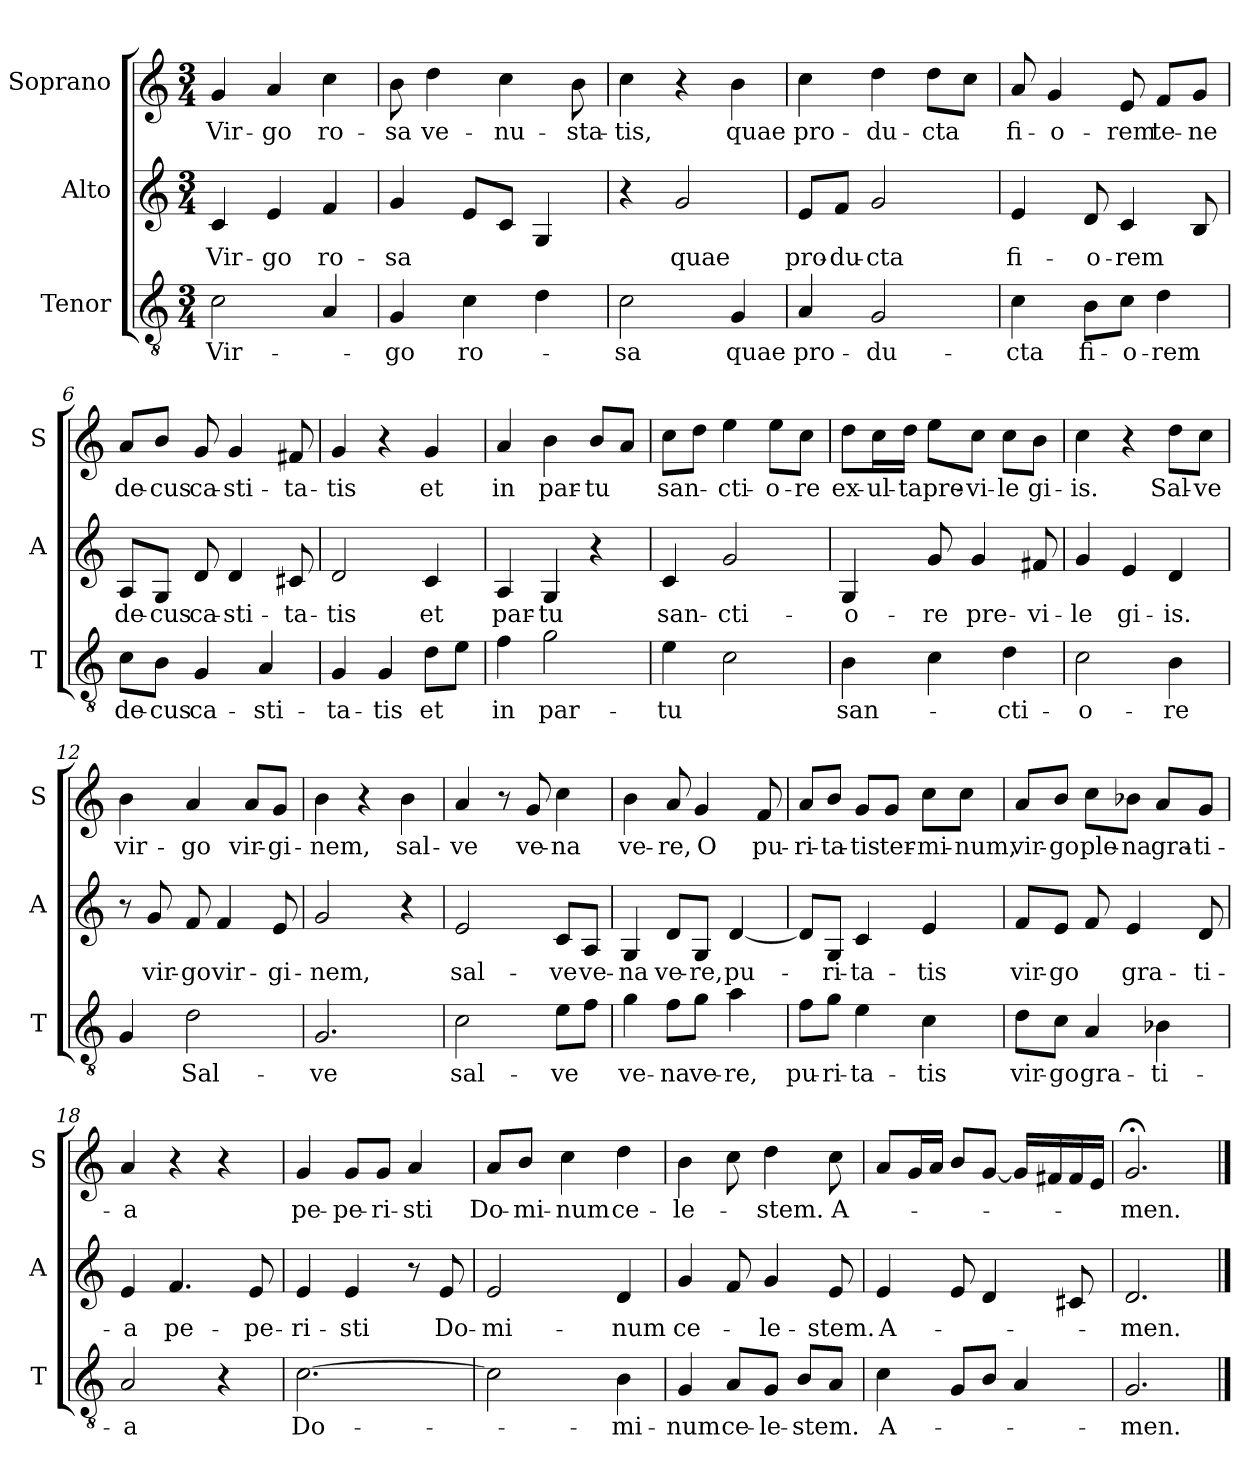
**kern	**text	**kern	**text	**kern	**text
*part3	*part3	*part2	*part2	*part1	*part1
*staff3	*staff3	*staff2	*staff2	*staff1	*staff1
*I"Tenor	*	*I"Alto	*	*I"Soprano	*
*I'T	*	*I'A	*	*I'S	*
*clefGv2	*	*clefG2	*	*clefG2	*
*k[]	*	*k[]	*	*k[]	*
*C:	*	*C:	*	*C:	*
*M3/4	*	*M3/4	*	*M3/4	*
=1	=1	=1	=1	=1	=1
!	!LO:LY:b	!	!LO:LY:b	!	!LO:LY:b
2c\	Vir-	4c/	Vir-	4g/	Vir-
!	!	!	!LO:LY:b	!	!LO:LY:b
.	.	4e/	-go	4a/	-go
!	!	!	!LO:LY:b	!	!LO:LY:b
4A/	.	4f/	ro-	4cc\	ro-
=2	=2	=2	=2	=2	=2
!	!LO:LY:b	!	!LO:LY:b	!	!LO:LY:b
4G/	-go	4g/	-sa	8b\	-sa
!	!	!	!	!	!LO:LY:b
.	.	.	.	4dd\	ve-
!	!LO:LY:b	!	!	!	!
4c\	ro-	8e/L	.	.	.
!	!	!	!	!	!LO:LY:b
.	.	8c/J	.	4cc\	-nu-
4d\	.	4G/	.	.	.
!	!	!	!	!	!LO:LY:b
.	.	.	.	8b\	-sta-
=3	=3	=3	=3	=3	=3
!	!LO:LY:b	!	!	!	!LO:LY:b
2c\	-sa	4r	.	4cc\	-tis,
!	!	!	!LO:LY:b	!	!
.	.	2g/	quae	4r	.
!	!LO:LY:b	!	!	!	!LO:LY:b
4G/	quae	.	.	4b\	quae
=4	=4	=4	=4	=4	=4
!	!LO:LY:b	!	!LO:LY:b	!	!LO:LY:b
4A/	pro-	8e/L	pro-	4cc\	pro-
!	!	!	!LO:LY:b	!	!
.	.	8f/J	-du-	.	.
!	!LO:LY:b	!	!LO:LY:b	!	!LO:LY:b
2G/	-du-	2g/	-cta	4dd\	-du-
!	!	!	!	!	!LO:LY:b
.	.	.	.	8dd\L	-cta
.	.	.	.	8cc\J	.
=5	=5	=5	=5	=5	=5
!	!LO:LY:b	!	!LO:LY:b	!	!LO:LY:b
4c\	-cta	4e/	fi-	8a/	fi-
!	!	!	!	!	!LO:LY:b
.	.	.	.	4g/	-o-
!	!LO:LY:b	!	!LO:LY:b	!	!
8B\L	fi-	8d/	-o-	.	.
!	!LO:LY:b	!	!LO:LY:b	!	!LO:LY:b
8c\J	-o-	4c/	-rem	8e/	-rem
!	!LO:LY:b	!	!	!	!LO:LY:b
4d\	-rem	.	.	8f/L	te-
!	!	!	!	!	!LO:LY:b
.	.	8B/	.	8g/J	-ne
!!LO:LB:g=z
=6	=6	=6	=6	=6	=6
!	!LO:LY:b	!	!LO:LY:b	!	!LO:LY:b
8c\L	de-	8A/L	de-	8a/L	de-
!	!LO:LY:b	!	!LO:LY:b	!	!LO:LY:b
8B\J	-cus	8G/J	-cus	8b/J	-cus
!	!LO:LY:b	!	!LO:LY:b	!	!LO:LY:b
4G/	ca-	8d/	ca-	8g/	ca-
!	!	!	!LO:LY:b	!	!LO:LY:b
.	.	4d/	-sti-	4g/	-sti-
!	!LO:LY:b	!	!	!	!
4A/	-sti-	.	.	.	.
!	!	!	!LO:LY:b	!	!LO:LY:b
.	.	8c#X/	-ta-	8f#X/	-ta-
=7	=7	=7	=7	=7	=7
!	!LO:LY:b	!	!LO:LY:b	!	!LO:LY:b
4G/	-ta-	2d/	-tis	4g/	-tis
!	!LO:LY:b	!	!	!	!
4G/	-tis	.	.	4r	.
!	!LO:LY:b	!	!LO:LY:b	!	!LO:LY:b
8d\L	et	4c/	et	4g/	et
8e\J	.	.	.	.	.
=8	=8	=8	=8	=8	=8
!	!LO:LY:b	!	!LO:LY:b	!	!LO:LY:b
4f\	in	4A/	par-	4a/	in
!	!LO:LY:b	!	!LO:LY:b	!	!LO:LY:b
2g\	par-	4G/	-tu	4b\	par-
!	!	!	!	!	!LO:LY:b
.	.	4r	.	8b/L	-tu
.	.	.	.	8a/J	.
=9	=9	=9	=9	=9	=9
!	!LO:LY:b	!	!LO:LY:b	!	!LO:LY:b
4e\	-tu	4c/	san-	8cc\L	san-
.	.	.	.	8dd\J	.
!	!	!	!LO:LY:b	!	!LO:LY:b
2c\	.	2g/	-cti-	4ee\	-cti-
!	!	!	!	!	!LO:LY:b
.	.	.	.	8ee\L	-o-
!	!	!	!	!	!LO:LY:b
.	.	.	.	8cc\J	-re
=10	=10	=10	=10	=10	=10
!	!LO:LY:b	!	!LO:LY:b	!	!LO:LY:b
4B\	san-	4G/	-o-	8dd\L	ex-
!	!	!	!	!	!LO:LY:b
.	.	.	.	16cc\L	-ul-
!	!	!	!	!	!LO:LY:b
.	.	.	.	16dd\JJ	-ta
!	!	!	!LO:LY:b	!	!LO:LY:b
4c\	.	8g/	-re	8ee\L	pre-
!	!	!	!LO:LY:b	!	!LO:LY:b
.	.	4g/	pre-	8cc\J	-vi-
!	!LO:LY:b	!	!	!	!LO:LY:b
4d\	-cti-	.	.	8cc\L	-le
!	!	!	!LO:LY:b	!	!LO:LY:b
.	.	8f#X/	-vi-	8b\J	gi-
!!LO:LB:g=z
=11	=11	=11	=11	=11	=11
!	!LO:LY:b	!	!LO:LY:b	!	!LO:LY:b
2c\	-o-	4g/	-le	4cc\	-is.
!	!	!	!LO:LY:b	!	!
.	.	4e/	gi-	4r	.
!	!LO:LY:b	!	!LO:LY:b	!	!LO:LY:b
4B\	-re	4d/	-is.	8dd\L	Sal-
!	!	!	!	!	!LO:LY:b
.	.	.	.	8cc\J	-ve
=12	=12	=12	=12	=12	=12
!	!	!	!	!	!LO:LY:b
4G/	.	8r	.	4b\	vir-
!	!	!	!LO:LY:b	!	!
.	.	8g/	vir-	.	.
!	!LO:LY:b	!	!LO:LY:b	!	!LO:LY:b
2d\	Sal-	8f/	-go	4a/	-go
!	!	!	!LO:LY:b	!	!
.	.	4f/	vir-	.	.
!	!	!	!	!	!LO:LY:b
.	.	.	.	8a/L	vir-
!	!	!	!LO:LY:b	!	!LO:LY:b
.	.	8e/	-gi-	8g/J	-gi-
=13	=13	=13	=13	=13	=13
!	!LO:LY:b	!	!LO:LY:b	!	!LO:LY:b
2.G/	-ve	2g/	-nem,	4b\	-nem,
.	.	.	.	4r	.
!	!	!	!	!	!LO:LY:b
.	.	4r	.	4b\	sal-
=14	=14	=14	=14	=14	=14
!	!LO:LY:b	!	!LO:LY:b	!	!LO:LY:b
2c\	sal-	2e/	sal-	4a/	-ve
.	.	.	.	8r	.
!	!	!	!	!	!LO:LY:b
.	.	.	.	8g/	ve-
!	!LO:LY:b	!	!LO:LY:b	!	!LO:LY:b
8e\L	-ve	8c/L	-ve	4cc\	-na
!	!	!	!LO:LY:b	!	!
8f\J	.	8A/J	ve-	.	.
=15	=15	=15	=15	=15	=15
!	!LO:LY:b	!	!LO:LY:b	!	!LO:LY:b
4g\	ve-	4G/	-na	4b\	ve-
!	!LO:LY:b	!	!LO:LY:b	!	!LO:LY:b
8f\L	-na	8d/L	ve-	8a/	-re,
!	!LO:LY:b	!	!LO:LY:b	!	!LO:LY:b
8g\J	ve-	8G/J	-re,	4g/	O
!	!LO:LY:b	!	!LO:LY:b	!	!
4a\	-re,	[4d/	pu-	.	.
!	!	!	!	!	!LO:LY:b
.	.	.	.	8f/	pu-
!!LO:PB:g=z
=16	=16	=16	=16	=16	=16
!	!LO:LY:b	!	!	!	!LO:LY:b
8f\L	pu-	8d/L]	.	8a/L	-ri-
!	!LO:LY:b	!	!LO:LY:b	!	!LO:LY:b
8g\J	-ri-	8G/J	-ri-	8b/J	-ta-
!	!LO:LY:b	!	!LO:LY:b	!	!LO:LY:b
4e\	-ta-	4c/	-ta-	8g/L	-tis
!	!	!	!	!	!LO:LY:b
.	.	.	.	8g/J	ter-
!	!LO:LY:b	!	!LO:LY:b	!	!LO:LY:b
4c\	-tis	4e/	-tis	8cc\L	-mi-
!	!	!	!	!	!LO:LY:b
.	.	.	.	8cc\J	-num,
=17	=17	=17	=17	=17	=17
!	!LO:LY:b	!	!LO:LY:b	!	!LO:LY:b
8d\L	vir-	8f/L	vir-	8a/L	vir-
!	!LO:LY:b	!	!LO:LY:b	!	!LO:LY:b
8c\J	-go	8e/J	-go	8b/J	-go
!	!LO:LY:b	!	!	!	!LO:LY:b
4A/	gra-	8f/	.	8cc\L	ple-
!	!	!	!LO:LY:b	!	!LO:LY:b
.	.	4e/	gra-	8b-X\J	-na
!	!LO:LY:b	!	!	!	!LO:LY:b
4B-X\	-ti-	.	.	8a/L	gra-
!	!	!	!LO:LY:b	!	!LO:LY:b
.	.	8d/	-ti-	8g/J	-ti-
=18	=18	=18	=18	=18	=18
!	!LO:LY:b	!	!LO:LY:b	!	!LO:LY:b
2A/	-a	4e/	-a	4a/	-a
!	!	!	!LO:LY:b	!	!
.	.	4.f/	pe-	4r	.
4r	.	.	.	4r	.
!	!	!	!LO:LY:b	!	!
.	.	8e/	-pe-	.	.
=19	=19	=19	=19	=19	=19
!	!LO:LY:b	!	!LO:LY:b	!	!LO:LY:b
[2.c\	Do-	4e/	-ri-	4g/	pe-
!	!	!	!LO:LY:b	!	!LO:LY:b
.	.	4e/	-sti	8g/L	-pe-
!	!	!	!	!	!LO:LY:b
.	.	.	.	8g/J	-ri-
!	!	!	!	!	!LO:LY:b
.	.	8r	.	4a/	-sti
!	!	!	!LO:LY:b	!	!
.	.	8e/	Do-	.	.
=20	=20	=20	=20	=20	=20
!	!	!	!LO:LY:b	!	!LO:LY:b
2c\]	.	2e/	-mi-	8a/L	Do-
!	!	!	!	!	!LO:LY:b
.	.	.	.	8b/J	-mi-
!	!	!	!	!	!LO:LY:b
.	.	.	.	4cc\	-num
!	!LO:LY:b	!	!LO:LY:b	!	!LO:LY:b
4B\	-mi-	4d/	-num	4dd\	ce-
!!LO:LB:g=z
=21	=21	=21	=21	=21	=21
!	!LO:LY:b	!	!LO:LY:b	!	!LO:LY:b
4G/	-num	4g/	ce-	4b\	-le-
!	!LO:LY:b	!	!	!	!
8A/L	ce-	8f/	.	8cc\	.
!	!LO:LY:b	!	!LO:LY:b	!	!LO:LY:b
8G/J	-le-	4g/	-le-	4dd\	-stem.
!	!LO:LY:b	!	!	!	!
8B/L	-stem.	.	.	.	.
!	!	!	!LO:LY:b	!	!LO:LY:b
8A/J	.	8e/	-stem.	8cc\	A-
=22	=22	=22	=22	=22	=22
!	!LO:LY:b	!	!LO:LY:b	!	!
4c\	A-	4e/	A-	8a/L	.
.	.	.	.	16g/L	.
.	.	.	.	16a/JJ	.
8G/L	.	8e/	.	8b/L	.
8B/J	.	4d/	.	[8g/J	.
4A/	.	.	.	16g/LL]	.
.	.	.	.	16f#X/	.
.	.	8c#X/	.	16f#/	.
.	.	.	.	16e/JJ	.
=23	=23	=23	=23	=23	=23
!	!LO:LY:b	!	!LO:LY:b	!	!LO:LY:b
2.G/	-men.	2.d/	-men.	2.g;</	-men.
==	==	==	==	==	==
*-	*-	*-	*-	*-	*-
